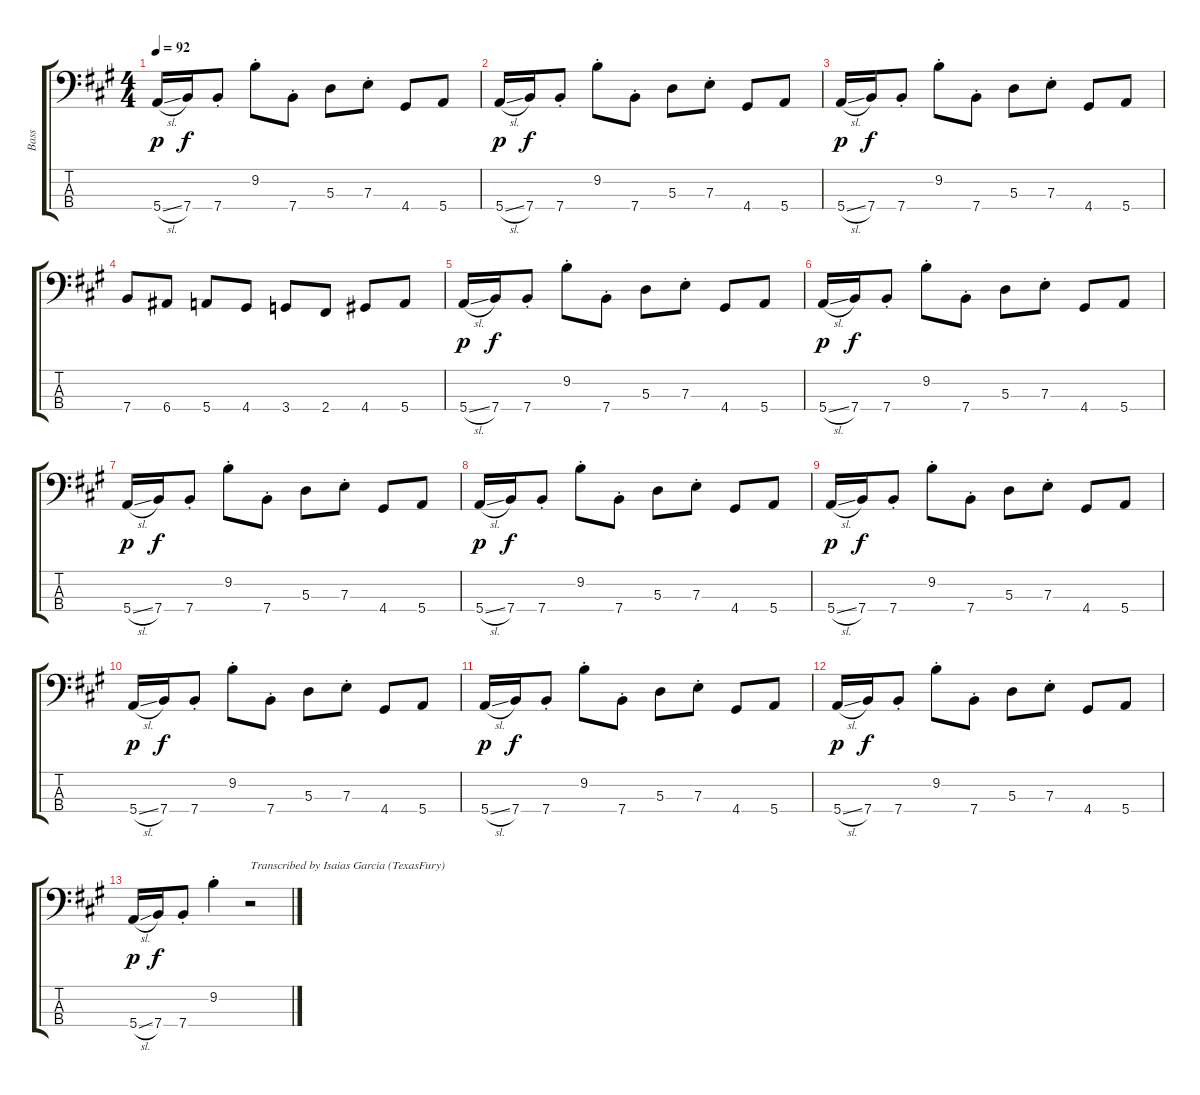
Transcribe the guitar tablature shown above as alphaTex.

\track ("Bass" "Bass") {instrument electricbassfinger}
\staff {score tabs}
\tuning (G2 D2 A1 E1) {hide}
\ts (4 4)
\tempo 92
\clef f4
\ks f#minor
5.4{sl}.16{dy p} 7.4.16{dy f} 7.4{st}.8 9.2{st}.8 7.4{st}.8 5.3.8 7.3{st}.8 4.4.8 5.4.8 |
5.4{sl}.16{dy p} 7.4.16{dy f} 7.4{st}.8 9.2{st}.8 7.4{st}.8 5.3.8 7.3{st}.8 4.4.8 5.4.8 |
5.4{sl}.16{dy p} 7.4.16{dy f} 7.4{st}.8 9.2{st}.8 7.4{st}.8 5.3.8 7.3{st}.8 4.4.8 5.4.8 |
7.4.8 6.4.8 5.4.8 4.4.8 3.4.8 2.4.8 4.4.8 5.4.8 |
5.4{sl}.16{dy p} 7.4.16{dy f} 7.4{st}.8 9.2{st}.8 7.4{st}.8 5.3.8 7.3{st}.8 4.4.8 5.4.8 |
5.4{sl}.16{dy p} 7.4.16{dy f} 7.4{st}.8 9.2{st}.8 7.4{st}.8 5.3.8 7.3{st}.8 4.4.8 5.4.8 |
5.4{sl}.16{dy p} 7.4.16{dy f} 7.4{st}.8 9.2{st}.8 7.4{st}.8 5.3.8 7.3{st}.8 4.4.8 5.4.8 |
5.4{sl}.16{dy p} 7.4.16{dy f} 7.4{st}.8 9.2{st}.8 7.4{st}.8 5.3.8 7.3{st}.8 4.4.8 5.4.8 |
5.4{sl}.16{dy p} 7.4.16{dy f} 7.4{st}.8 9.2{st}.8 7.4{st}.8 5.3.8 7.3{st}.8 4.4.8 5.4.8 |
5.4{sl}.16{dy p} 7.4.16{dy f} 7.4{st}.8 9.2{st}.8 7.4{st}.8 5.3.8 7.3{st}.8 4.4.8 5.4.8 |
5.4{sl}.16{dy p} 7.4.16{dy f} 7.4{st}.8 9.2{st}.8 7.4{st}.8 5.3.8 7.3{st}.8 4.4.8 5.4.8 |
5.4{sl}.16{dy p} 7.4.16{dy f} 7.4{st}.8 9.2{st}.8 7.4{st}.8 5.3.8 7.3{st}.8 4.4.8 5.4.8 |
5.4{sl}.16{dy p} 7.4.16{dy f} 7.4{st}.8 9.2{st}.4 r.2{txt "Transcribed by Isaias Garcia (TexasFury)"}
